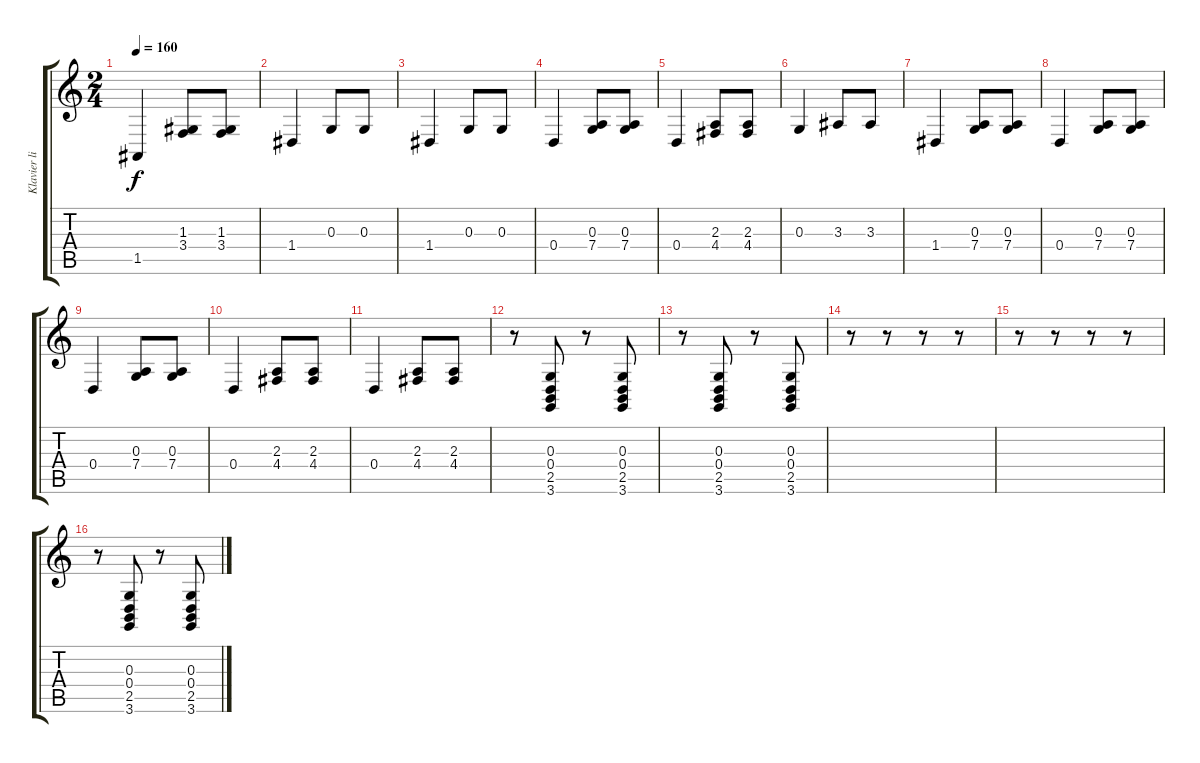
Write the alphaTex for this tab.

\track ("Klavier linke Hand" "Klavier li") {instrument acousticgrandpiano}
\staff {score tabs}
\tuning (E4 B3 G3 D3 A2 E2) {hide}
\ts (2 4)
\tempo 160
\clef g2
\ks c
1.5.4{dy f} (1.3 3.4).8 (1.3 3.4).8 |
1.4.4 0.3.8 0.3.8 |
1.4.4 0.3.8 0.3.8 |
0.4.4 (0.3 7.4).8 (0.3 7.4).8 |
0.4.4 (2.3 4.4).8 (2.3 4.4).8 |
0.3.4 3.3.8 3.3.8 |
1.4.4 (0.3 7.4).8 (0.3 7.4).8 |
0.4.4 (0.3 7.4).8 (0.3 7.4).8 |
0.4.4 (0.3 7.4).8 (0.3 7.4).8 |
0.4.4 (2.3 4.4).8 (2.3 4.4).8 |
0.4.4 (2.3 4.4).8 (2.3 4.4).8 |
r.8 (0.3 0.4 2.5 3.6).8 r.8 (0.3 0.4 2.5 3.6).8 |
r.8 (0.3 0.4 2.5 3.6).8 r.8 (0.3 0.4 2.5 3.6).8 |
r.8 r.8 r.8 r.8 |
r.8 r.8 r.8 r.8 |
r.8 (0.3 0.4 2.5 3.6).8 r.8 (0.3 0.4 2.5 3.6).8
